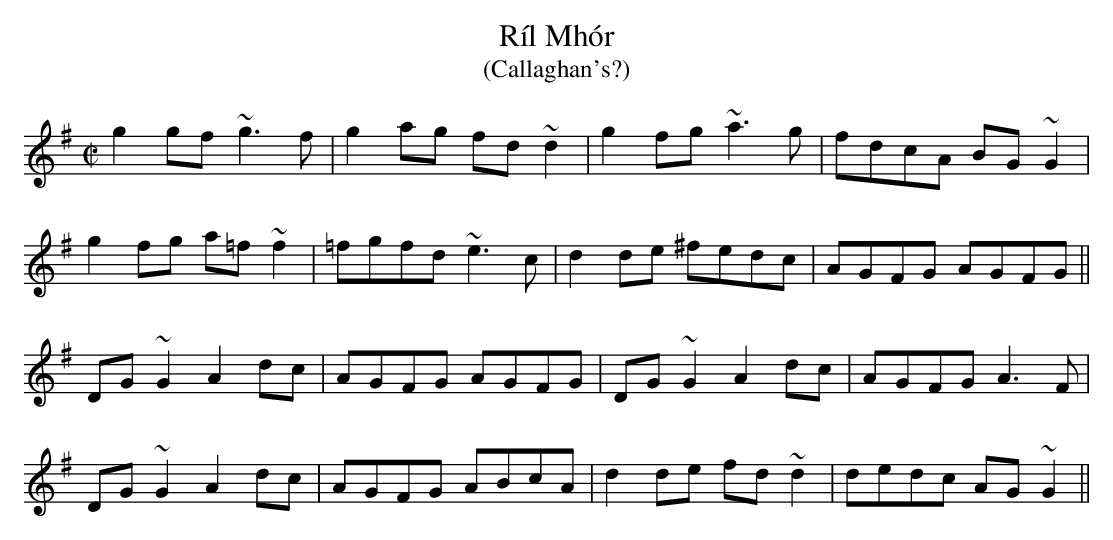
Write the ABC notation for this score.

X:1
T:Ríl Mhór
T:(Callaghan's?)
M:C|
K:G
g2gf ~g3f|g2ag fd~d2|g2fg ~a3g|fdcA BG~G2|
g2fg a=f~f2|=fgfd ~e3c|d2de ^fedc|AGFG AGFG||
DG~G2 A2dc|AGFG AGFG|DG~G2 A2dc|AGFG A3F|
DG~G2 A2dc|AGFG ABcA|d2de fd~d2|dedc AG~G2||
